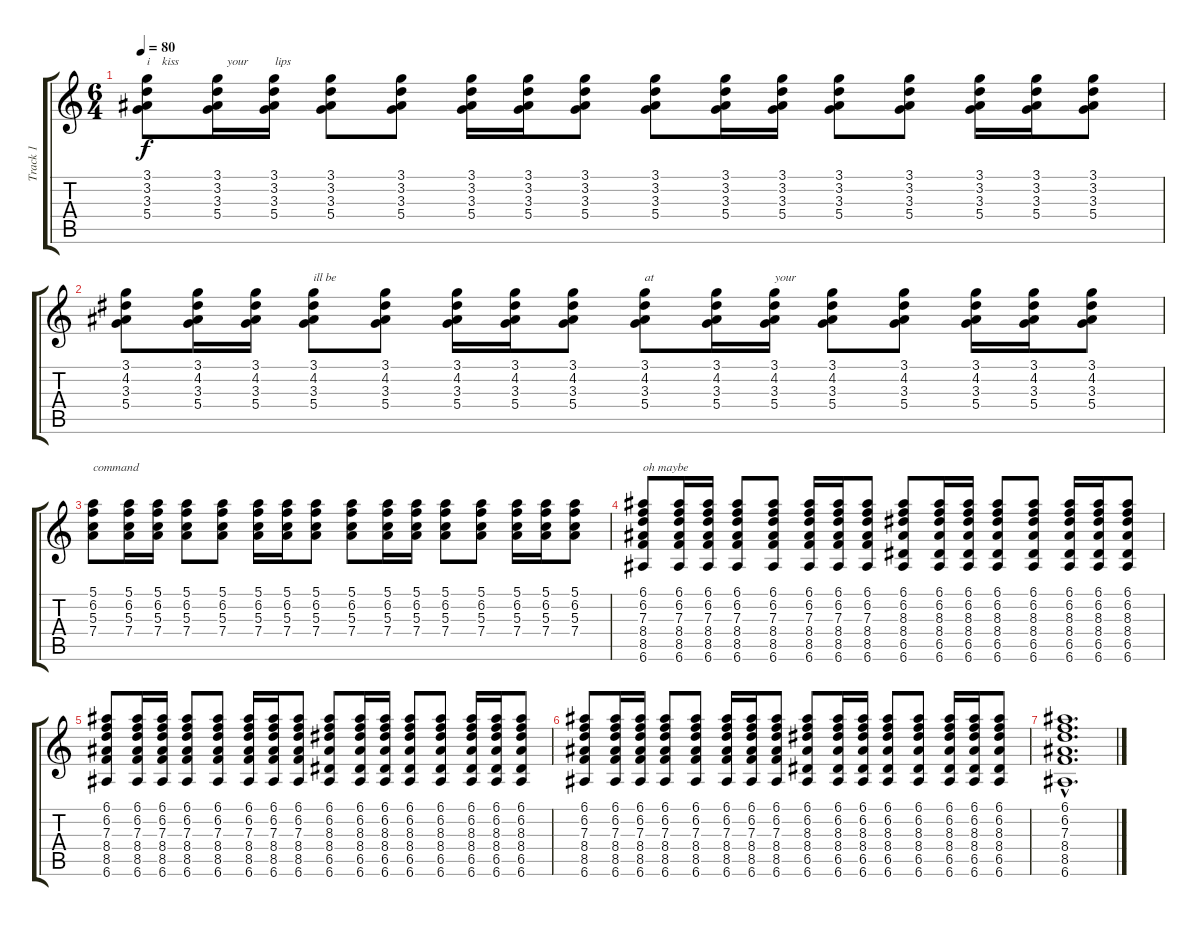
\track ("Track 1" "Track 1") {instrument electricguitarclean}
\staff {score tabs}
\tuning (E4 B3 G3 D3 A2 E2) {hide}
\ts (6 4)
\tempo 80
\clef g2
\ks c
(3.1 3.2 3.3 5.4).8{txt "i    kiss                your         lips" dy f} (3.1 3.2 3.3 5.4).16 (3.1 3.2 3.3 5.4).16 (3.1 3.2 3.3 5.4).8 (3.1 3.2 3.3 5.4).8 (3.1 3.2 3.3 5.4).16 (3.1 3.2 3.3 5.4).16 (3.1 3.2 3.3 5.4).8 (3.1 3.2 3.3 5.4).8 (3.1 3.2 3.3 5.4).16 (3.1 3.2 3.3 5.4).16 (3.1 3.2 3.3 5.4).8 (3.1 3.2 3.3 5.4).8 (3.1 3.2 3.3 5.4).16 (3.1 3.2 3.3 5.4).16 (3.1 3.2 3.3 5.4).8 |
(3.1 4.2 3.3 5.4).8 (3.1 4.2 3.3 5.4).16 (3.1 4.2 3.3 5.4).16 (3.1 4.2 3.3 5.4).8{txt "ill be"} (3.1 4.2 3.3 5.4).8 (3.1 4.2 3.3 5.4).16 (3.1 4.2 3.3 5.4).16 (3.1 4.2 3.3 5.4).8 (3.1 4.2 3.3 5.4).8{txt "at"} (3.1 4.2 3.3 5.4).16 (3.1 4.2 3.3 5.4).16{txt "your"} (3.1 4.2 3.3 5.4).8 (3.1 4.2 3.3 5.4).8 (3.1 4.2 3.3 5.4).16 (3.1 4.2 3.3 5.4).16 (3.1 4.2 3.3 5.4).8 |
(5.1 6.2 5.3 7.4).8{txt "command"} (5.1 6.2 5.3 7.4).16 (5.1 6.2 5.3 7.4).16 (5.1 6.2 5.3 7.4).8 (5.1 6.2 5.3 7.4).8 (5.1 6.2 5.3 7.4).16 (5.1 6.2 5.3 7.4).16 (5.1 6.2 5.3 7.4).8 (5.1 6.2 5.3 7.4).8 (5.1 6.2 5.3 7.4).16 (5.1 6.2 5.3 7.4).16 (5.1 6.2 5.3 7.4).8 (5.1 6.2 5.3 7.4).8 (5.1 6.2 5.3 7.4).16 (5.1 6.2 5.3 7.4).16 (5.1 6.2 5.3 7.4).8 |
(6.1 6.2 7.3 8.4 8.5 6.6).8{txt "oh maybe"} (6.1 6.2 7.3 8.4 8.5 6.6).16 (6.1 6.2 7.3 8.4 8.5 6.6).16 (6.1 6.2 7.3 8.4 8.5 6.6).8 (6.1 6.2 7.3 8.4 8.5 6.6).8 (6.1 6.2 7.3 8.4 8.5 6.6).16 (6.1 6.2 7.3 8.4 8.5 6.6).16 (6.1 6.2 7.3 8.4 8.5 6.6).8 (6.1 6.2 8.3 8.4 6.5 6.6).8 (6.1 6.2 8.3 8.4 6.5 6.6).16 (6.1 6.2 8.3 8.4 6.5 6.6).16 (6.1 6.2 8.3 8.4 6.5 6.6).8 (6.1 6.2 8.3 8.4 6.5 6.6).8 (6.1 6.2 8.3 8.4 6.5 6.6).16 (6.1 6.2 8.3 8.4 6.5 6.6).16 (6.1 6.2 8.3 8.4 6.5 6.6).8 |
(6.1 6.2 7.3 8.4 8.5 6.6).8 (6.1 6.2 7.3 8.4 8.5 6.6).16 (6.1 6.2 7.3 8.4 8.5 6.6).16 (6.1 6.2 7.3 8.4 8.5 6.6).8 (6.1 6.2 7.3 8.4 8.5 6.6).8 (6.1 6.2 7.3 8.4 8.5 6.6).16 (6.1 6.2 7.3 8.4 8.5 6.6).16 (6.1 6.2 7.3 8.4 8.5 6.6).8 (6.1 6.2 8.3 8.4 6.5 6.6).8 (6.1 6.2 8.3 8.4 6.5 6.6).16 (6.1 6.2 8.3 8.4 6.5 6.6).16 (6.1 6.2 8.3 8.4 6.5 6.6).8 (6.1 6.2 8.3 8.4 6.5 6.6).8 (6.1 6.2 8.3 8.4 6.5 6.6).16 (6.1 6.2 8.3 8.4 6.5 6.6).16 (6.1 6.2 8.3 8.4 6.5 6.6).8 |
(6.1 6.2 7.3 8.4 8.5 6.6).8 (6.1 6.2 7.3 8.4 8.5 6.6).16 (6.1 6.2 7.3 8.4 8.5 6.6).16 (6.1 6.2 7.3 8.4 8.5 6.6).8 (6.1 6.2 7.3 8.4 8.5 6.6).8 (6.1 6.2 7.3 8.4 8.5 6.6).16 (6.1 6.2 7.3 8.4 8.5 6.6).16 (6.1 6.2 7.3 8.4 8.5 6.6).8 (6.1 6.2 8.3 8.4 6.5 6.6).8 (6.1 6.2 8.3 8.4 6.5 6.6).16 (6.1 6.2 8.3 8.4 6.5 6.6).16 (6.1 6.2 8.3 8.4 6.5 6.6).8 (6.1 6.2 8.3 8.4 6.5 6.6).8 (6.1 6.2 8.3 8.4 6.5 6.6).16 (6.1 6.2 8.3 8.4 6.5 6.6).16 (6.1 6.2 8.3 8.4 6.5 6.6).8 |
(6.1{hac} 6.2{hac} 7.3{hac} 8.4{hac} 8.5{hac} 6.6{hac}).1{d}
